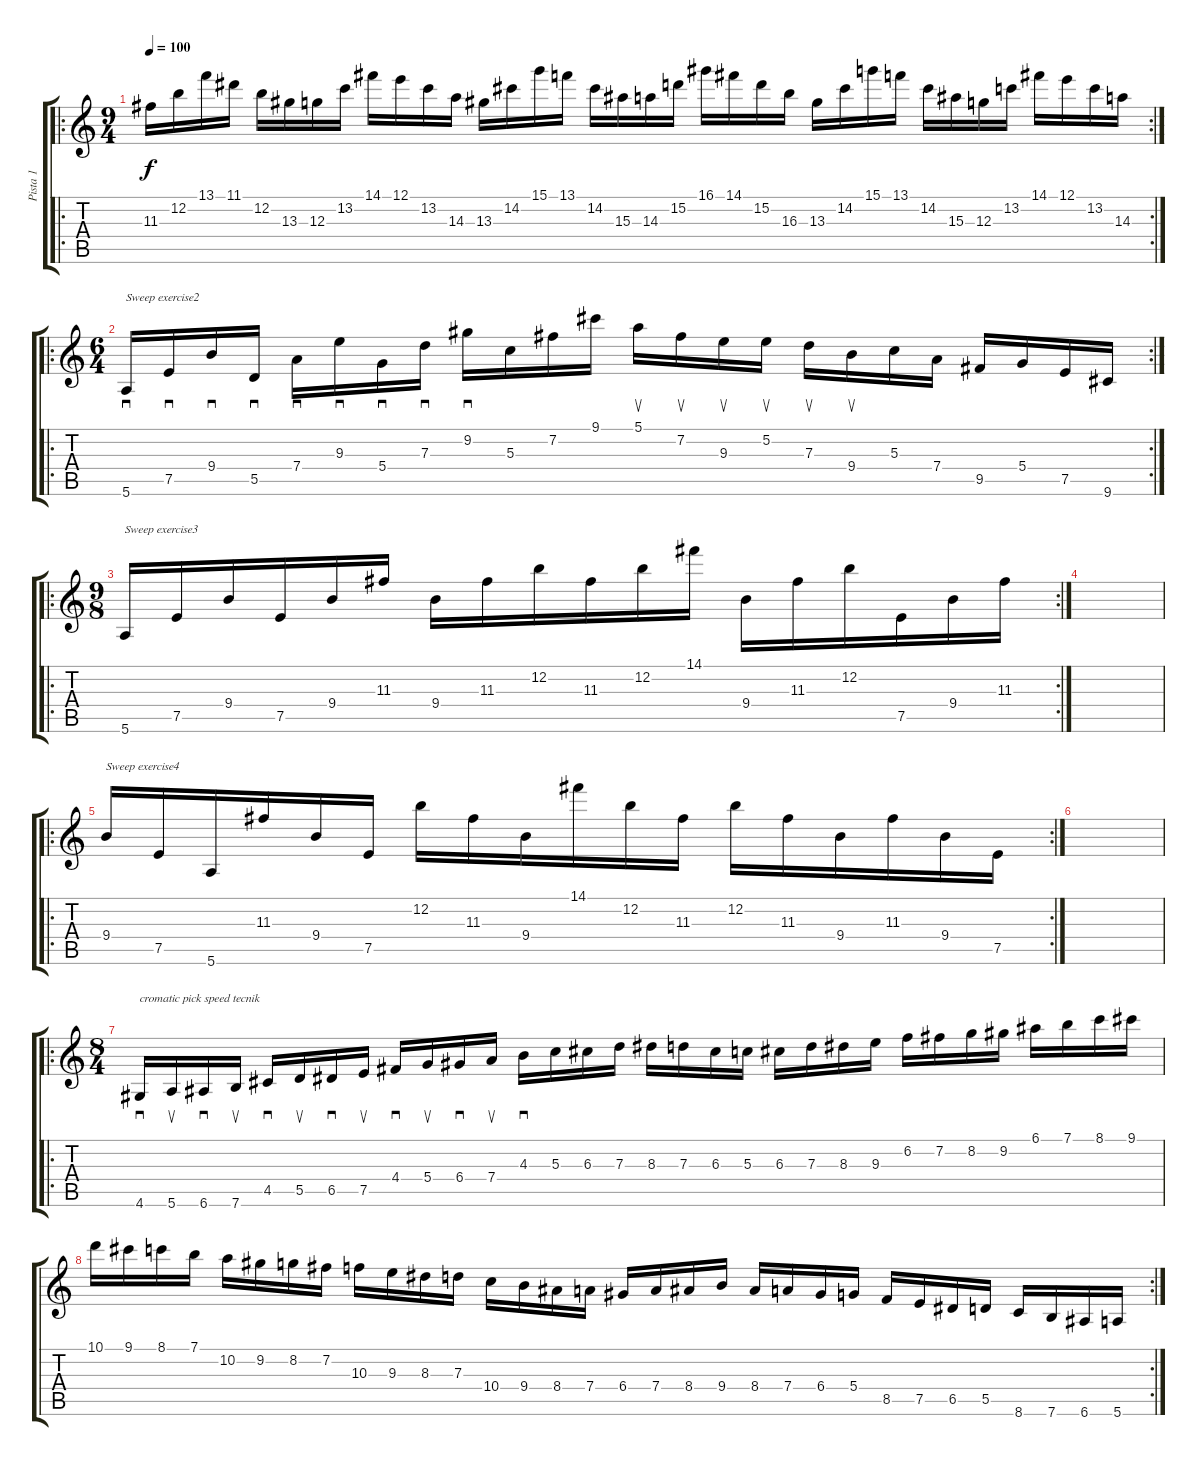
\track ("Pista 1" "Pista 1") {instrument overdrivenguitar}
\staff {score tabs}
\tuning (E4 B3 G3 D3 A2 E2) {hide}
\ro
\rc 2
\ts (9 4)
\tempo 100
\clef g2
\ks c
11.3.16{dy f} 12.2.16 13.1.16 11.1.16 12.2.16 13.3.16 12.3.16 13.2.16 14.1.16 12.1.16 13.2.16 14.3.16 13.3.16 14.2.16 15.1.16 13.1.16 14.2.16 15.3.16 14.3.16 15.2.16 16.1.16 14.1.16 15.2.16 16.3.16 13.3.16 14.2.16 15.1.16 13.1.16 14.2.16 15.3.16 12.3.16 13.2.16 14.1.16 12.1.16 13.2.16 14.3.16 |
\ro
\rc 2
\ts (6 4)
5.6.16{sd txt "Sweep exercise2"} 7.5.16{sd} 9.4.16{sd} 5.5.16{sd} 7.4.16{sd} 9.3.16{sd} 5.4.16{sd} 7.3.16{sd} 9.2.16{sd} 5.3.16 7.2.16 9.1.16 5.1.16{su} 7.2.16{su} 9.3.16{su} 5.2.16{su} 7.3.16{su} 9.4.16{su} 5.3.16 7.4.16 9.5.16 5.4.16 7.5.16 9.6.16 |
\ro
\rc 2
\ts (9 8)
5.6.16{txt "Sweep exercise3"} 7.5.16 9.4.16 7.5.16 9.4.16 11.3.16 9.4.16 11.3.16 12.2.16 11.3.16 12.2.16 14.1.16 9.4.16 11.3.16 12.2.16 7.5.16 9.4.16 11.3.16 |
|
\ro
\rc 2
9.4.16{txt "Sweep exercise4"} 7.5.16 5.6.16 11.3.16 9.4.16 7.5.16 12.2.16 11.3.16 9.4.16 14.1.16 12.2.16 11.3.16 12.2.16 11.3.16 9.4.16 11.3.16 9.4.16 7.5.16 |
|
\ro
\ts (8 4)
4.6.16{sd txt "cromatic pick speed tecnik"} 5.6.16{su} 6.6.16{sd} 7.6.16{su} 4.5.16{sd} 5.5.16{su} 6.5.16{sd} 7.5.16{su} 4.4.16{sd} 5.4.16{su} 6.4.16{sd} 7.4.16{su} 4.3.16{sd} 5.3.16 6.3.16 7.3.16 8.3.16 7.3.16 6.3.16 5.3.16 6.3.16 7.3.16 8.3.16 9.3.16 6.2.16 7.2.16 8.2.16 9.2.16 6.1.16 7.1.16 8.1.16 9.1.16 |
\rc 2
10.1.16 9.1.16 8.1.16 7.1.16 10.2.16 9.2.16 8.2.16 7.2.16 10.3.16 9.3.16 8.3.16 7.3.16 10.4.16 9.4.16 8.4.16 7.4.16 6.4.16 7.4.16 8.4.16 9.4.16 8.4.16 7.4.16 6.4.16 5.4.16 8.5.16 7.5.16 6.5.16 5.5.16 8.6.16 7.6.16 6.6.16 5.6.16
